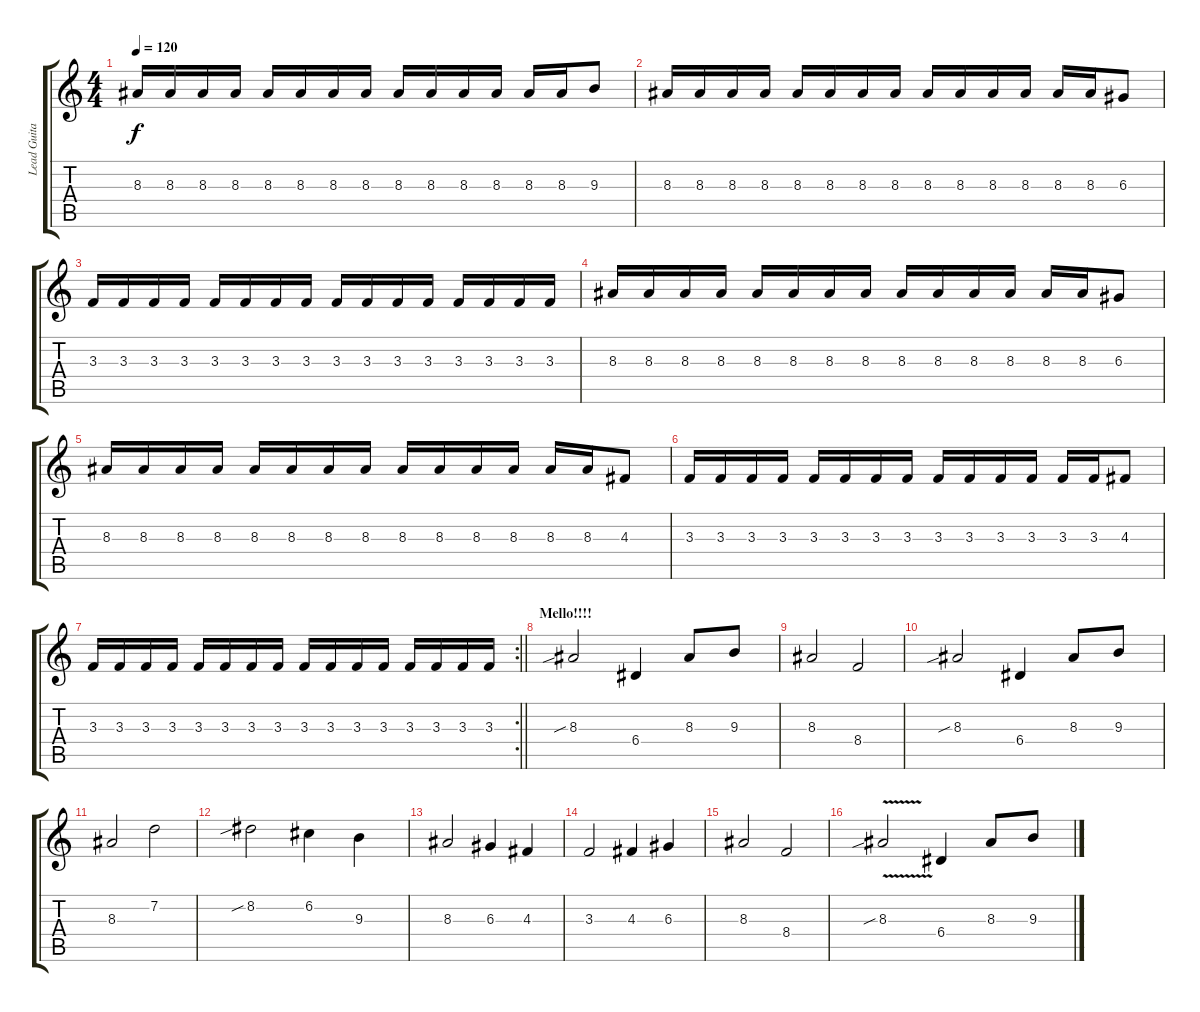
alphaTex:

\track ("Lead Guitar" "Lead Guita") {instrument distortionguitar}
\staff {score tabs}
\tuning (B3 G3 D3 A2 E2 B1) {hide}
\ts (4 4)
\tempo 120
\clef g2
\ks c
8.3.16{dy f} 8.3.16 8.3.16 8.3.16 8.3.16 8.3.16 8.3.16 8.3.16 8.3.16 8.3.16 8.3.16 8.3.16 8.3.16 8.3.16 9.3.8 |
8.3.16 8.3.16 8.3.16 8.3.16 8.3.16 8.3.16 8.3.16 8.3.16 8.3.16 8.3.16 8.3.16 8.3.16 8.3.16 8.3.16 6.3.8 |
3.3.16 3.3.16 3.3.16 3.3.16 3.3.16 3.3.16 3.3.16 3.3.16 3.3.16 3.3.16 3.3.16 3.3.16 3.3.16 3.3.16 3.3.16 3.3.16 |
8.3.16 8.3.16 8.3.16 8.3.16 8.3.16 8.3.16 8.3.16 8.3.16 8.3.16 8.3.16 8.3.16 8.3.16 8.3.16 8.3.16 6.3.8 |
8.3.16 8.3.16 8.3.16 8.3.16 8.3.16 8.3.16 8.3.16 8.3.16 8.3.16 8.3.16 8.3.16 8.3.16 8.3.16 8.3.16 4.3.8 |
3.3.16 3.3.16 3.3.16 3.3.16 3.3.16 3.3.16 3.3.16 3.3.16 3.3.16 3.3.16 3.3.16 3.3.16 3.3.16 3.3.16 4.3.8 |
\rc 2
\barLineRight lightlight
3.3.16 3.3.16 3.3.16 3.3.16 3.3.16 3.3.16 3.3.16 3.3.16 3.3.16 3.3.16 3.3.16 3.3.16 3.3.16 3.3.16 3.3.16 3.3.16 |
\section ("" "Mello!!!!")
8.3{sib}.2{balance 0} 6.4.4 8.3.8 9.3.8 |
8.3.2 8.4.2 |
8.3{sib}.2 6.4.4 8.3.8 9.3.8 |
8.3.2 7.2.2 |
8.2{sib}.2 6.2.4 9.3.4 |
8.3.2 6.3.4 4.3.4 |
3.3.2 4.3.4 6.3.4 |
8.3.2 8.4.2 |
8.3{v sib}.2 6.4.4 8.3.8 9.3.8
